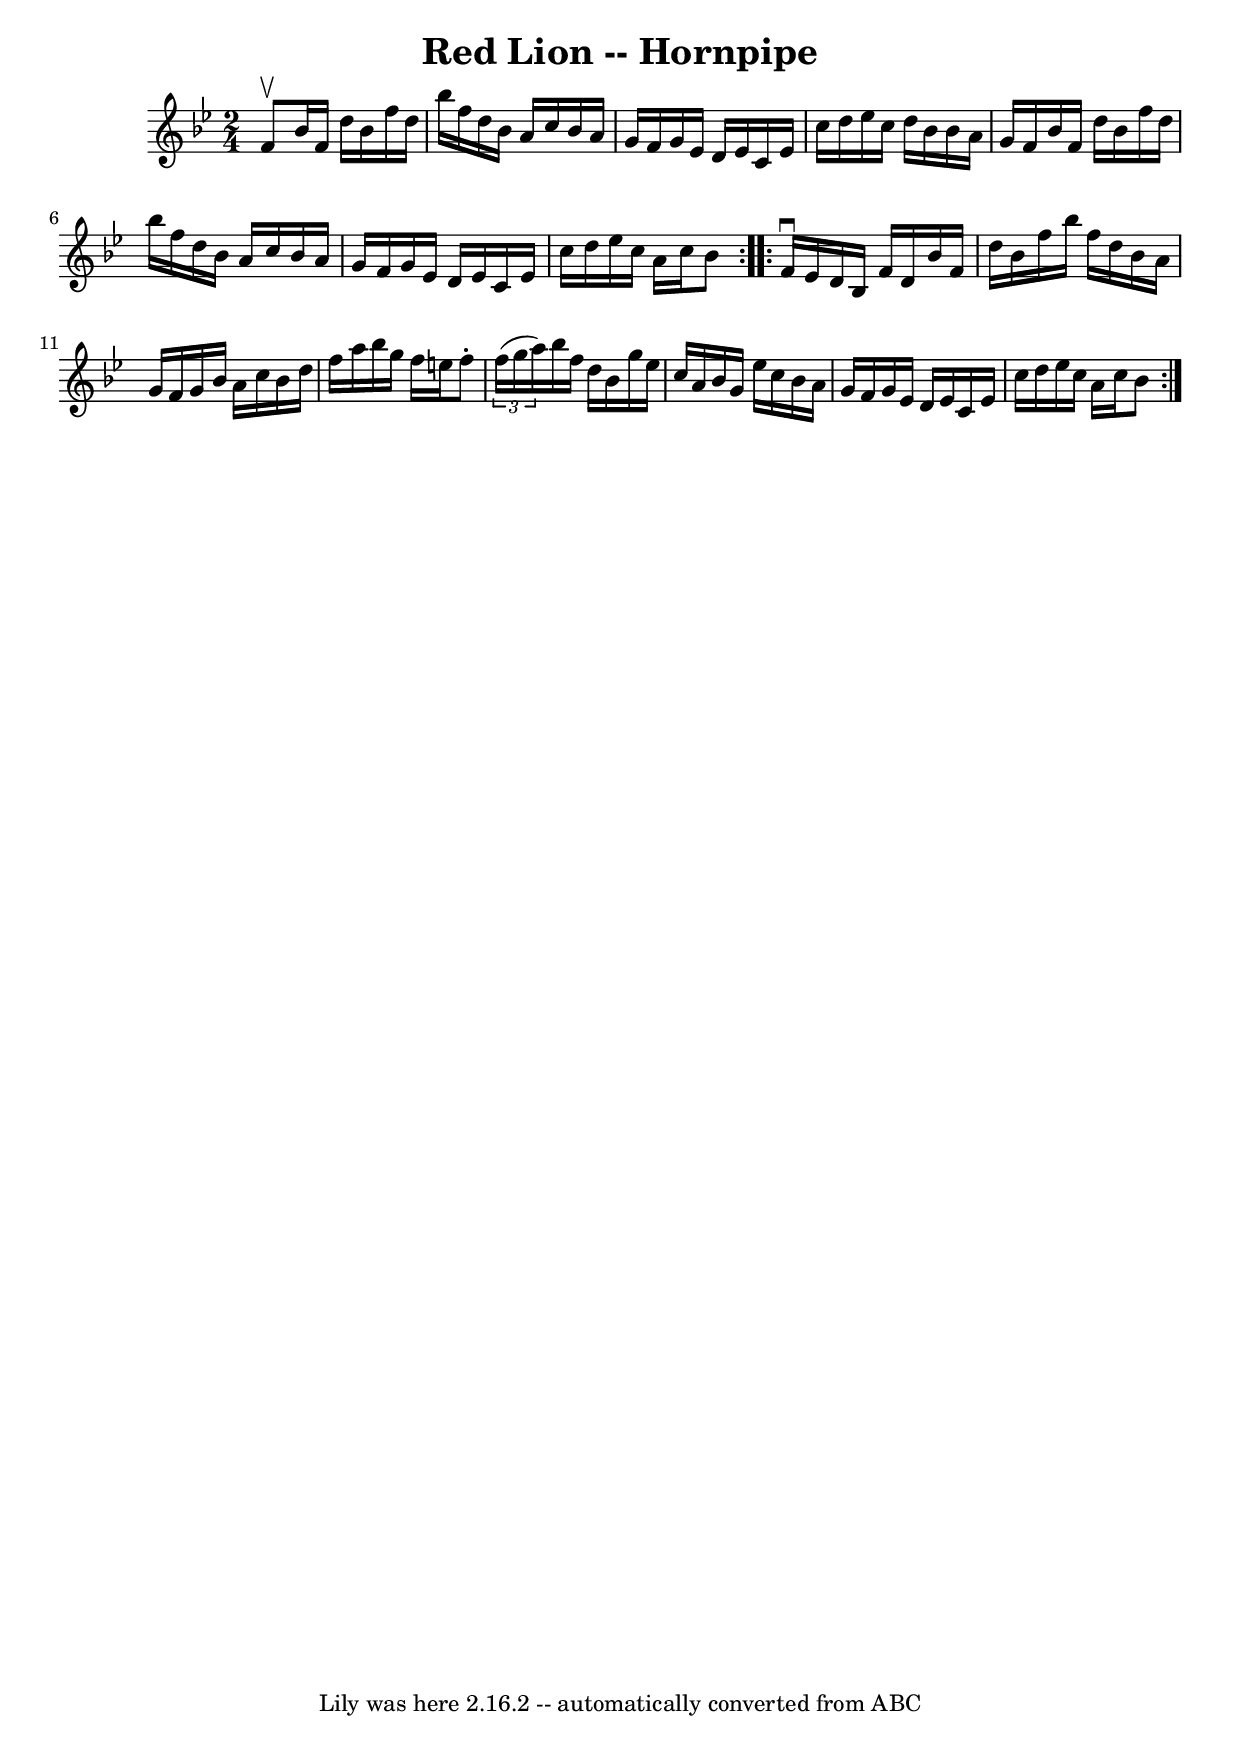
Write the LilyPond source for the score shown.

\version "2.16.2"
\include "Mammoth.ily"
\header {
	%% book = "Cole's 1000 Fiddle Tunes"
	crossRefNumber = "1"
	footnotes = ""
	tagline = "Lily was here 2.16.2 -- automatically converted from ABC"
	title = "Red Lion -- Hornpipe"
}
voicedefault =  {


\repeat volta 2 {
\time 2/4 
\key bes \major f'8^\upbow |
 bes'16 f'16 d''16    
bes'16 f''16 d''16 bes''16 f''16  |
 d''16 bes'16    
a'16 c''16 bes'16 a'16 g'16 f'16  |
 g'16 ees'16    
d'16 ees'16 c'16 ees'16 c''16 d''16  |
 ees''16 c''16 
 d''16 bes'16 bes'16 a'16 g'16 f'16  |
 bes'16    
f'16 d''16 bes'16 f''16 d''16 bes''16 f''16  |
 d''16 
 bes'16 a'16 c''16 bes'16 a'16 g'16 f'16  |
 g'16   
 ees'16 d'16 ees'16 c'16 ees'16 c''16 d''16  |
   
ees''16 c''16 a'16 c''16 bes'8  }     \repeat volta 2 { f'16 
^\downbow ees'16  |
 d'16 bes16 f'16 d'16 bes'16 f'16  
 d''16 bes'16  |
 f''16 bes''16 f''16 d''16 bes'16    
a'16 g'16 f'16  |
 g'16 bes'16 a'16 c''16 bes'16    
d''16 f''16 a''16  |
 bes''16 g''16 f''16 e''16 f''8 
-.   \times 2/3 { f''16 (g''16 a''16) } |
 bes''16    
f''16 d''16 bes'16 g''16 ees''16 c''16 a'16  |
   
bes'16 g'16 ees''16 c''16 bes'16 a'16 g'16 f'16  |
  
 g'16 ees'16 d'16 ees'16 c'16 ees'16 c''16 d''16  |
 
 ees''16 c''16 a'16 c''16 bes'8  }   
}

\score{
    <<

	\context Staff="default"
	{
	    \voicedefault 
	}

    >>
	\layout {
	}
	\midi {}
}
